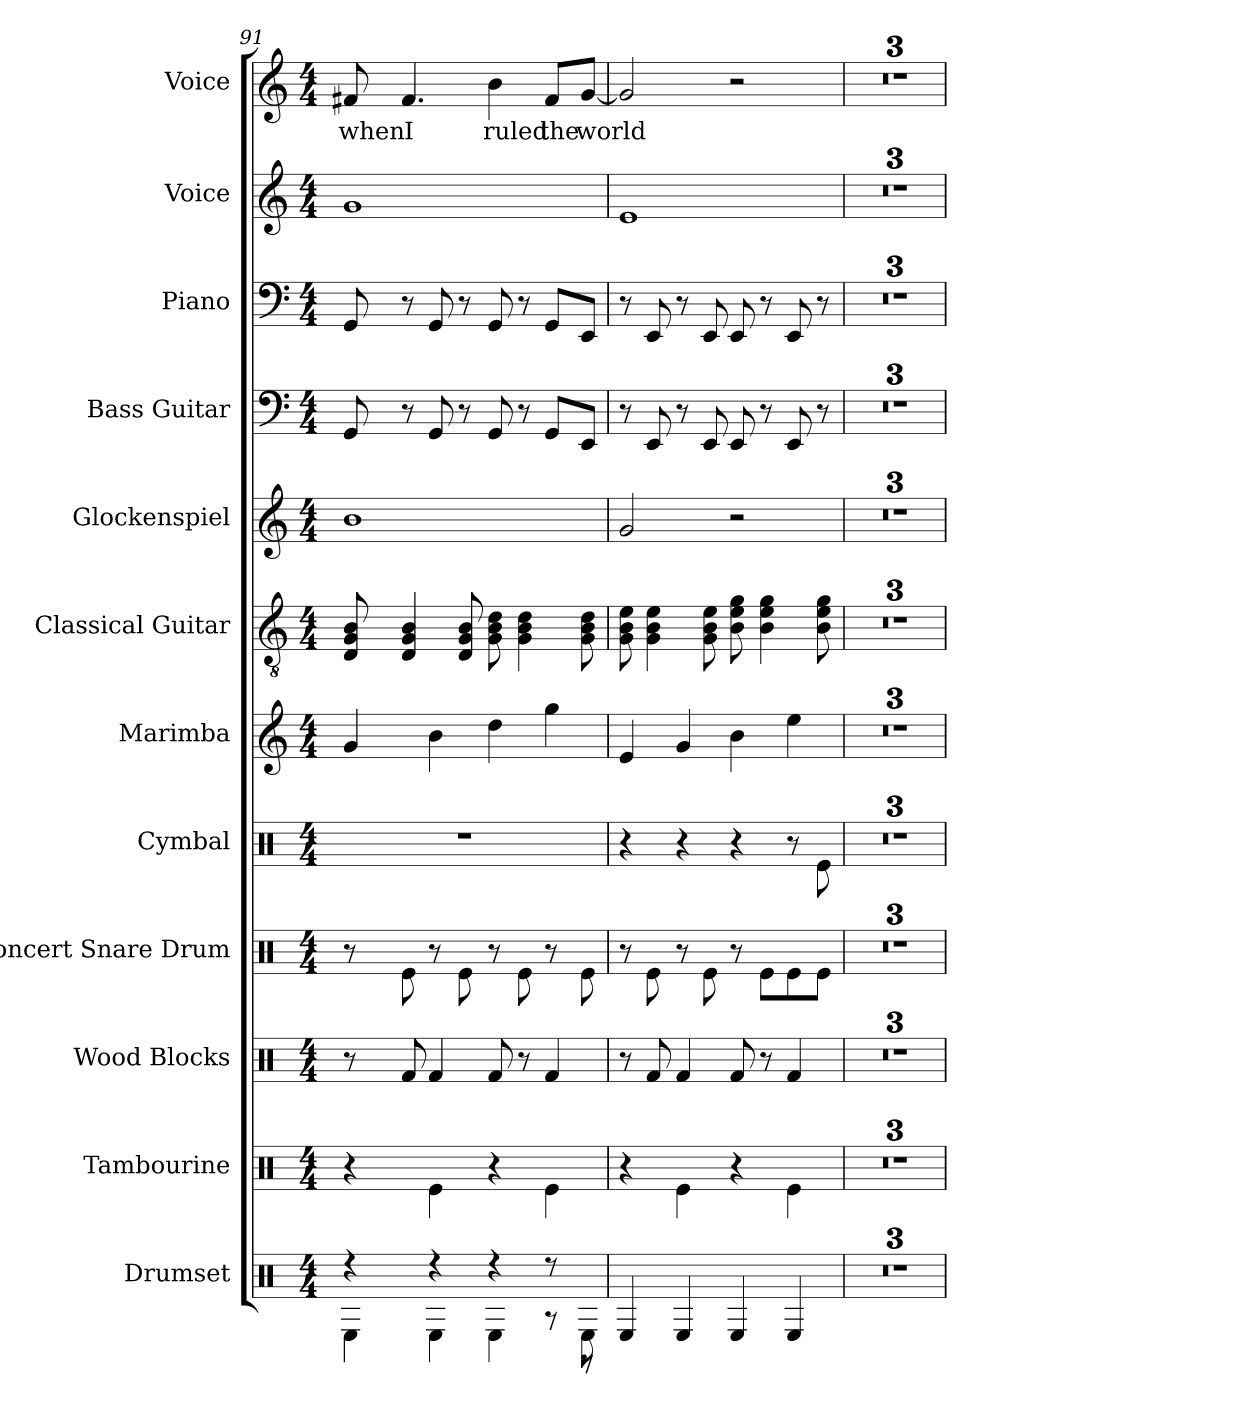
**kern	**kern	**kern	**kern	**kern	**kern	**kern	**kern	**kern	**kern	**kern	**kern	**text
*part12	*part11	*part10	*part9	*part8	*part7	*part6	*part5	*part4	*part3	*part2	*part1	*part1
*staff12	*staff11	*staff10	*staff9	*staff8	*staff7	*staff6	*staff5	*staff4	*staff3	*staff2	*staff1	*staff1
*I"Drumset	*I"Tambourine	*I"Wood Blocks	*I"Concert Snare Drum	*I"Cymbal	*I"Marimba	*I"Classical Guitar	*I"Glockenspiel	*I"Bass Guitar	*I"Piano	*I"Voice	*I"Voice	*
*I'D. Set	*I'Tamb.	*I'Wd. Bl.	*I'Con. Sn.	*I'Cym.	*I'Mrm.	*I'Guit.	*I'Glock.	*I'B. Guit.	*I'Pno.	*I'Vo.	*I'Vo.	*
*clefX	*clefX	*clefX	*clefX	*clefX	*clefG2	*clefGv2	*clefG2	*clefF4	*clefF4	*clefG2	*clefG2	*
*	*	*	*	*	*	*	*ITrd-14c-24	*ITrd7c12	*	*	*	*
*k[]	*k[]	*k[]	*k[]	*k[]	*k[]	*k[]	*k[]	*k[]	*k[]	*k[]	*k[]	*
*M4/4	*M4/4	*M4/4	*M4/4	*M4/4	*M4/4	*M4/4	*M4/4	*M4/4	*M4/4	*M4/4	*M4/4	*
=91	=91	=91	=91	=91	=91	=91	=91	=91	=91	=91	=91	=91
*^	*	*	*	*	*	*	*	*	*	*	*	*
!	!	!	!	!	!	!	!	!	!	!	!	!	!LO:LY:b
4r	4RE\	4r	8r	8r	1r	4g/	8D/ 8G/ 8B/	1bbb	8GGG/	8GG/	1g	8f#X/	when
!	!	!	!	!	!	!	!	!	!	!	!	!	!LO:LY:b
.	.	.	8Rf/	8Re\	.	.	4D/ 4G/ 4B/	.	8r	8r	.	4.f#/	I
4r	4RE\	4Re\	4Rf/	8r	.	4b\	.	.	8GGG/	8GG/	.	.	.
.	.	.	.	8Re\	.	.	8D/ 8G/ 8B/	.	8r	8r	.	.	.
!	!	!	!	!	!	!	!	!	!	!	!	!	!LO:LY:b
4r	4RE\	4r	8Rf/	8r	.	4dd\	8G\ 8B\ 8d\	.	8GGG/	8GG/	.	4b\	ruled
.	.	.	8r	8Re\	.	.	4G\ 4B\ 4d\	.	8r	8r	.	.	.
!	!	!	!	!	!	!	!	!	!	!	!	!	!LO:LY:b
8r	8r	4Re\	4Rf/	8r	.	4gg\	.	.	8GGG/L	8GG/L	.	8f#/L	the
!	!	!	!	!	!	!	!	!	!	!	!	!	!LO:LY:b
8REi\	8r	.	.	8Re\	.	.	8G\ 8B\ 8d\	.	8EEE/J	8EE/J	.	[8g/J	world
*v	*v	*	*	*	*	*	*	*	*	*	*	*	*
=92	=92	=92	=92	=92	=92	=92	=92	=92	=92	=92	=92	=92
4RE/	4r	8r	8r	4r	4e/	8G\ 8B\ 8e\	2ggg/	8r	8r	1e	2g/]	.
.	.	8Rf/	8Re\	.	.	4G\ 4B\ 4e\	.	8EEE/	8EE/	.	.	.
4RE/	4Re\	4Rf/	8r	4r	4g/	.	.	8r	8r	.	.	.
.	.	.	8Re\	.	.	8G\ 8B\ 8e\	.	8EEE/	8EE/	.	.	.
4RE/	4r	8Rf/	8r	4r	4b\	8B\ 8e\ 8g\	2r	8EEE/	8EE/	.	2r	.
.	.	8r	8Re\L	.	.	4B\ 4e\ 4g\	.	8r	8r	.	.	.
4RE/	4Re\	4Rf/	8Re\	8r	4ee\	.	.	8EEE/	8EE/	.	.	.
.	.	.	8Re\J	8Re\	.	8B\ 8e\ 8g\	.	8r	8r	.	.	.
=93	=93	=93	=93	=93	=93	=93	=93	=93	=93	=93	=93	=93
1r	1r	1r	1r	1r	1r	1r	1r	1r	1r	1r	1r	.
=94	=94	=94	=94	=94	=94	=94	=94	=94	=94	=94	=94	=94
1r	1r	1r	1r	1r	1r	1r	1r	1r	1r	1r	1r	.
!!LO:PB:g=z
=95	=95	=95	=95	=95	=95	=95	=95	=95	=95	=95	=95	=95
1r	1r	1r	1r	1r	1r	1r	1r	1r	1r	1r	1r	.
=	=	=	=	=	=	=	=	=	=	=	=	=
*-	*-	*-	*-	*-	*-	*-	*-	*-	*-	*-	*-	*-
